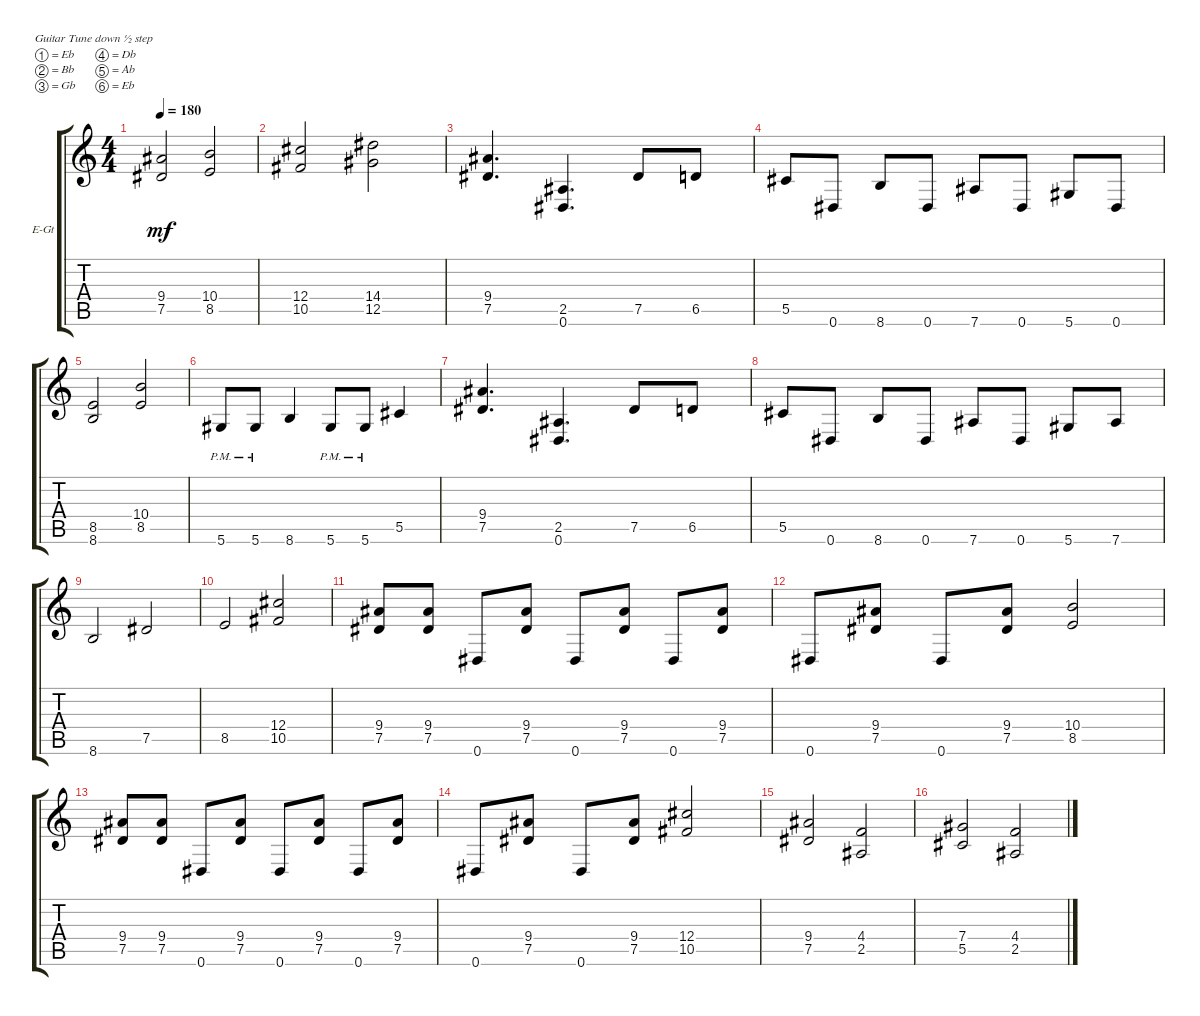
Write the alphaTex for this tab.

\defaultSystemsLayout 4
\bracketExtendMode groupsimilarinstruments
\firstSystemTrackNameOrientation horizontal
\otherSystemsTrackNameOrientation horizontal
\track ("Electric Guitar" "E-Gt") {instrument distortionguitar}
\staff {score tabs}
\tuning (Eb4 Bb3 Gb3 Db3 Ab2 Eb2)
\ts (4 4)
\tempo 180
\clef g2
\ks c
(7.5 9.4).2{dy mf} (8.5 10.4).2 |
(10.5 12.4).2 (12.5 14.4).2 |
(7.5 9.4).4{d} (2.5 0.6).4{d} 7.5.8 6.5.8 |
5.5.8 0.6.8 8.6.8 0.6.8 7.6.8 0.6.8 5.6.8 0.6.8 |
(8.6 8.5).2 (8.5 10.4).2 |
5.6{pm}.8 5.6{pm}.8 8.6.4 5.6{pm}.8 5.6{pm}.8 5.5.4 |
(7.5 9.4).4{d} (2.5 0.6).4{d} 7.5.8 6.5.8 |
5.5.8 0.6.8 8.6.8 0.6.8 7.6.8 0.6.8 5.6.8 7.6.8 |
8.6.2 7.5.2 |
8.5.2 (10.5 12.4).2 |
(7.5 9.4).8 (7.5 9.4).8 0.6.8 (7.5 9.4).8 0.6.8 (7.5 9.4).8 0.6.8 (7.5 9.4).8 |
0.6.8 (7.5 9.4).8 0.6.8 (7.5 9.4).8 (8.5 10.4).2 |
(7.5 9.4).8 (7.5 9.4).8 0.6.8 (7.5 9.4).8 0.6.8 (7.5 9.4).8 0.6.8 (7.5 9.4).8 |
0.6.8 (7.5 9.4).8 0.6.8 (7.5 9.4).8 (10.5 12.4).2 |
(7.5 9.4).2 (2.5 4.4).2 |
(5.5 7.4).2 (2.5 4.4).2
